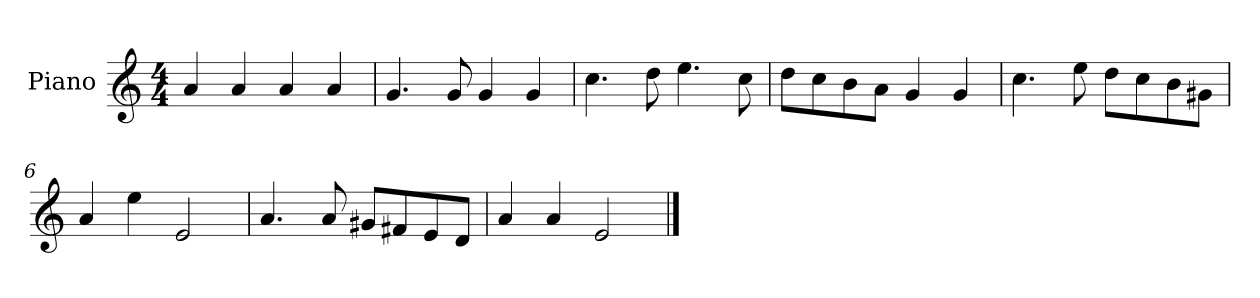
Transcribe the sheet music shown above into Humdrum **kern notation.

**kern
*part1
*staff1
*I"Piano
*I'P-no
*clefG2
*k[]
*M4/4
*MM90
=1
4a/
4a/
4a/
4a/
=2
4.g/
8g/
4g/
4g/
=3
4.cc\
8dd\
4.ee\
8cc\
=4
8dd\L
8cc\
8b\
8a\J
4g/
4g/
=5
4.cc\
8ee\
8dd\L
8cc\
8b\
8g#X\J
=6
4a/
4ee\
2e/
!!LO:LB:g=z
=7
4.a/
8a/
8g#X/L
8f#X/
8e/
8d/J
=8
4a/
4a/
2e/
==
*-
